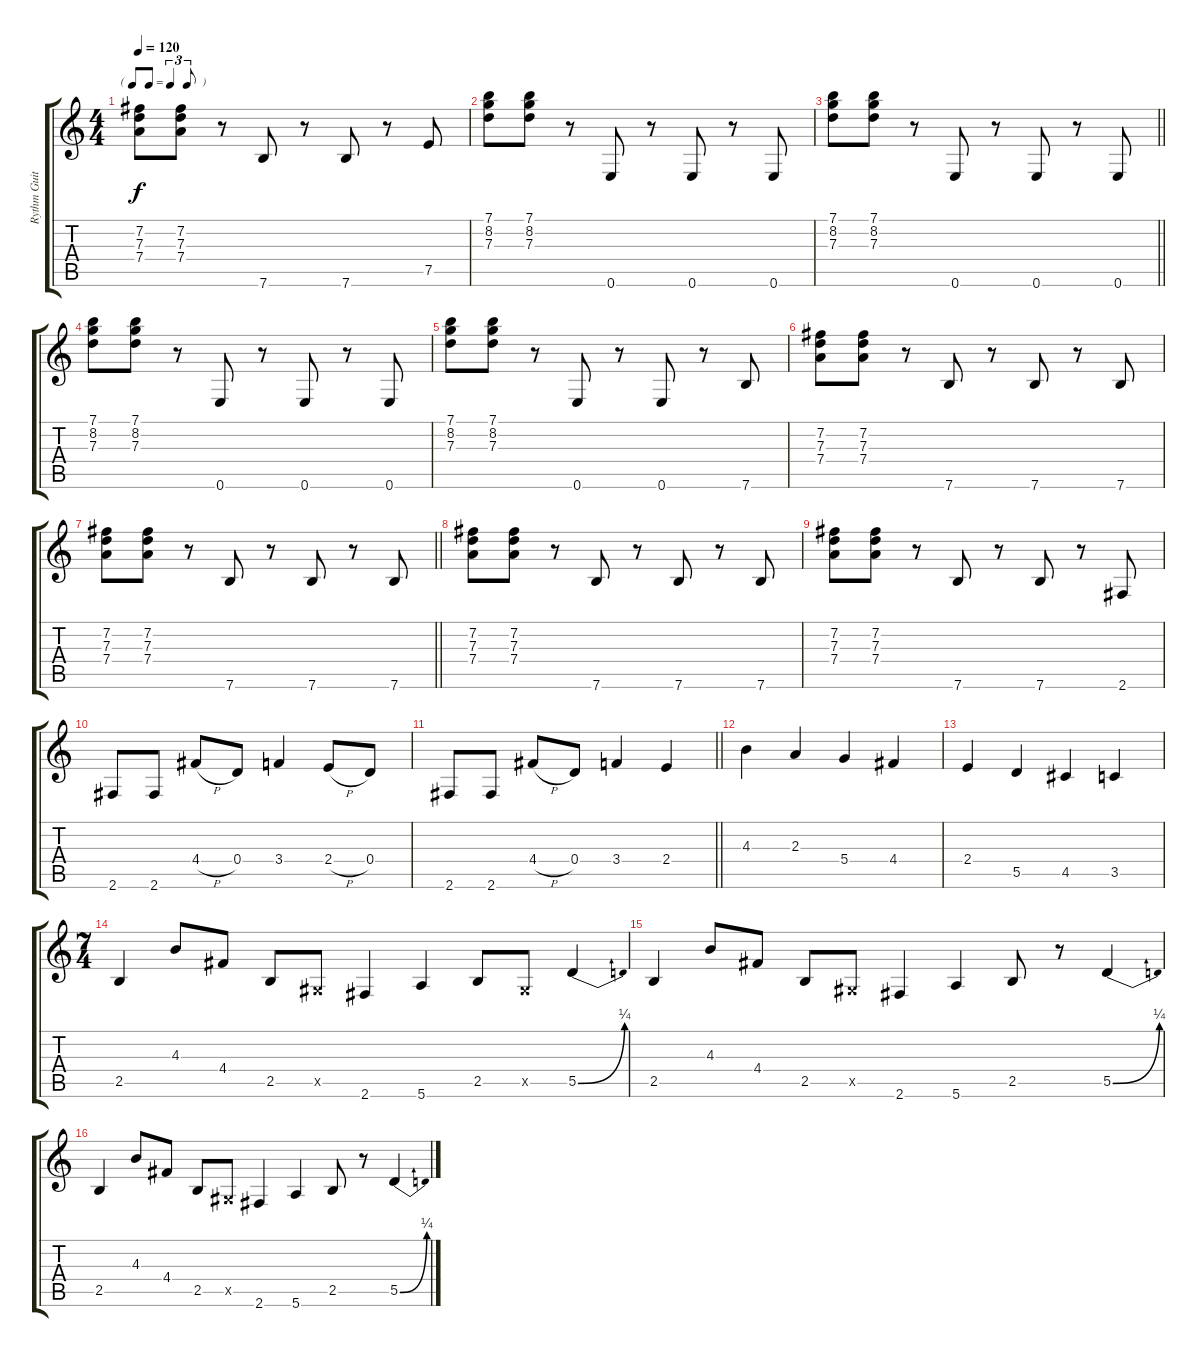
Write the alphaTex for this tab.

\track ("Rythm Guitar (Gilmour)" "Rythm Guit") {instrument electricguitarclean}
\staff {score tabs}
\tuning (E4 B3 G3 D3 A2 E2) {hide}
\ts (4 4)
\tf triplet8th
\tempo 120
\clef g2
\ks c
(7.2 7.3 7.4).8{dy f} (7.2 7.3 7.4).8 r.8 7.6.8 r.8 7.6.8 r.8 7.5.8 |
(7.1 8.2 7.3).8 (7.1 8.2 7.3).8 r.8 0.6.8 r.8 0.6.8 r.8 0.6.8 |
\barLineRight lightlight
(7.1 8.2 7.3).8 (7.1 8.2 7.3).8 r.8 0.6.8 r.8 0.6.8 r.8 0.6.8 |
(7.1 8.2 7.3).8 (7.1 8.2 7.3).8 r.8 0.6.8 r.8 0.6.8 r.8 0.6.8 |
(7.1 8.2 7.3).8 (7.1 8.2 7.3).8 r.8 0.6.8 r.8 0.6.8 r.8 7.6.8 |
(7.2 7.3 7.4).8 (7.2 7.3 7.4).8 r.8 7.6.8 r.8 7.6.8 r.8 7.6.8 |
\barLineRight lightlight
(7.2 7.3 7.4).8 (7.2 7.3 7.4).8 r.8 7.6.8 r.8 7.6.8 r.8 7.6.8 |
(7.2 7.3 7.4).8 (7.2 7.3 7.4).8 r.8 7.6.8 r.8 7.6.8 r.8 7.6.8 |
(7.2 7.3 7.4).8 (7.2 7.3 7.4).8 r.8 7.6.8 r.8 7.6.8 r.8 2.6.8 |
2.6.8 2.6.8 4.4{h}.8 0.4.8 3.4.4 2.4{h}.8 0.4.8 |
\barLineRight lightlight
2.6.8 2.6.8 4.4{h}.8 0.4.8 3.4.4 2.4.4 |
4.3.4 2.3.4 5.4.4 4.4.4 |
2.4.4 5.5.4 4.5.4 3.5.4 |
\ts (7 4)
2.5.4 4.3.8 4.4.8 2.5.8 -1.5{x}.8 2.6.4 5.6.4 2.5.8 -1.5{x}.8 5.5{be (bend 0 0 60 1)}.4 |
2.5.4 4.3.8 4.4.8 2.5.8 -1.5{x}.8 2.6.4 5.6.4 2.5.8 r.8 5.5{be (bend 0 0 60 1)}.4 |
2.5.4 4.3.8 4.4.8 2.5.8 -1.5{x}.8 2.6.4 5.6.4 2.5.8 r.8 5.5{be (bend 0 0 60 1)}.4
